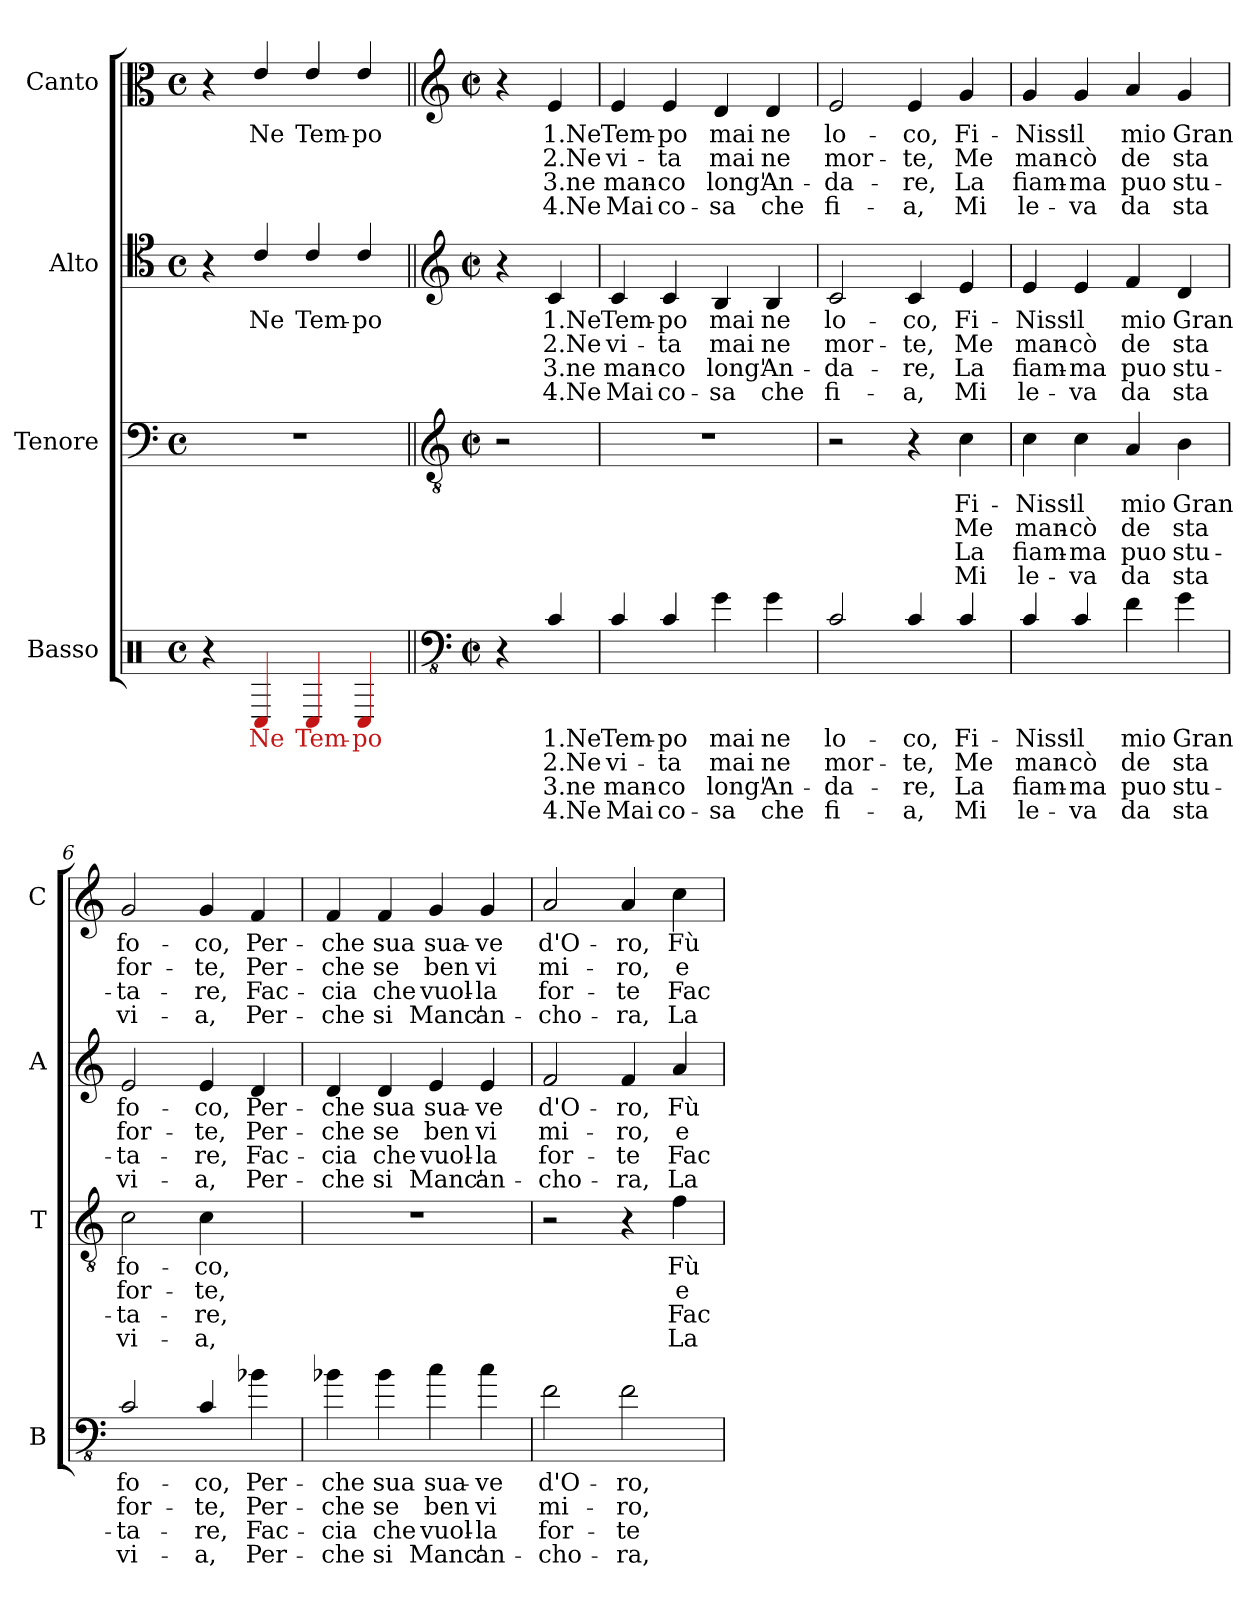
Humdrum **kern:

**kern	**text	**text	**text	**text	**kern	**text	**text	**text	**text	**kern	**text	**text	**text	**text	**kern	**text	**text	**text	**text
*part4	*part4	*part4	*part4	*part4	*part3	*part3	*part3	*part3	*part3	*part2	*part2	*part2	*part2	*part2	*part1	*part1	*part1	*part1	*part1
*staff4	*staff4	*staff4	*staff4	*staff4	*staff3	*staff3	*staff3	*staff3	*staff3	*staff2	*staff2	*staff2	*staff2	*staff2	*staff1	*staff1	*staff1	*staff1	*staff1
*I"Basso	*	*	*	*	*I"Tenore	*	*	*	*	*I"Alto	*	*	*	*	*I"Canto	*	*	*	*
*I'B	*	*	*	*	*I'T	*	*	*	*	*I'A	*	*	*	*	*I'C	*	*	*	*
*clefX	*	*	*	*	*clefF4	*	*	*	*	*clefC4	*	*	*	*	*clefC3	*	*	*	*
*k[]	*	*	*	*	*k[]	*	*	*	*	*k[]	*	*	*	*	*k[]	*	*	*	*
*C:	*	*	*	*	*C:	*	*	*	*	*C:	*	*	*	*	*C:	*	*	*	*
*M4/4	*	*	*	*	*M4/4	*	*	*	*	*M4/4	*	*	*	*	*M4/4	*	*	*	*
*met(c)	*	*	*	*	*met(c)	*	*	*	*	*met(c)	*	*	*	*	*met(c)	*	*	*	*
=1	=1	=1	=1	=1	=1	=1	=1	=1	=1	=1	=1	=1	=1	=1	=1	=1	=1	=1	=1
4r	.	.	.	.	1r	.	.	.	.	4r	.	.	.	.	4r	.	.	.	.
!LO:N:head=solid	!	!	!	!	!	!	!	!	!	!LO:N:head=solid	!	!	!	!	!LO:N:head=solid	!	!	!	!
4C/	Ne	.	.	.	.	.	.	.	.	4c/	Ne	.	.	.	4e/	Ne	.	.	.
!LO:N:head=solid	!	!	!	!	!	!	!	!	!	!LO:N:head=solid	!	!	!	!	!LO:N:head=solid	!	!	!	!
4C/	Tem-	.	.	.	.	.	.	.	.	4c/	Tem-	.	.	.	4e/	Tem-	.	.	.
!LO:N:head=solid	!	!	!	!	!	!	!	!	!	!LO:N:head=solid	!	!	!	!	!LO:N:head=solid	!	!	!	!
4C/	-po	.	.	.	.	.	.	.	.	4c/	-po	.	.	.	4e/	-po	.	.	.
!!LO:LB:g=z
=2||	=2||	=2||	=2||	=2||	=2||	=2||	=2||	=2||	=2||	=2||	=2||	=2||	=2||	=2||	=2||	=2||	=2||	=2||	=2||
*clefFv4	*	*	*	*	*clefGv2	*	*	*	*	*clefG2	*	*	*	*	*clefG2	*	*	*	*
*M2/2	*	*	*	*	*M2/2	*	*	*	*	*M2/2	*	*	*	*	*M2/2	*	*	*	*
*met(c|)	*	*	*	*	*met(c|)	*	*	*	*	*met(c|)	*	*	*	*	*met(c|)	*	*	*	*
4r	.	.	.	.	2r	.	.	.	.	4r	.	.	.	.	4r	.	.	.	.
4C/	1.Ne	2.Ne	3.ne	4.Ne	.	.	.	.	.	4c/	1.Ne	2.Ne	3.ne	4.Ne	4e/	1.Ne	2.Ne	3.ne	4.Ne
=3	=3	=3	=3	=3	=3	=3	=3	=3	=3	=3	=3	=3	=3	=3	=3	=3	=3	=3	=3
4C/	Tem-	vi-	-man-	Mai	1r	.	.	.	.	4c/	Tem-	vi-	man-	Mai	4e/	Tem-	vi-	man-	Mai
4C/	-po	-ta	co	co-	.	.	.	.	.	4c/	-po	-ta	-co	co-	4e/	-po	-ta	-co	co-
4G\	mai	mai	long'	-sa	.	.	.	.	.	4B/	mai	mai	long'	-sa	4d/	mai	mai	long'	-sa
4G\	ne	ne	-An-	che	.	.	.	.	.	4B/	ne	ne	An-	che	4d/	ne	ne	An-	che
=4	=4	=4	=4	=4	=4	=4	=4	=4	=4	=4	=4	=4	=4	=4	=4	=4	=4	=4	=4
2C/	lo-	mor-	-da-	fi-	2r	.	.	.	.	2c/	lo-	mor-	-da-	fi-	2e/	lo-	mor-	-da-	fi-
4C/	-co,	-te,	-re,	-a,	4r	.	.	.	.	4c/	-co,	-te,	-re,	-a,	4e/	-co,	-te,	-re,	-a,
4C/	Fi-	Me	La	Mi	4c\	Fi-	Me	La	Mi	4e/	Fi-	Me	La	Mi	4g/	Fi-	Me	La	Mi
!!LO:LB:g=z
=5	=5	=5	=5	=5	=5	=5	=5	=5	=5	=5	=5	=5	=5	=5	=5	=5	=5	=5	=5
4C/	-Niss'	man-	fiam-	le-	4c\	-Niss'	man-	fiam-	le-	4e/	-Niss'	man-	fiam-	le-	4g/	-Niss'	man-	fiam-	le-
4C/	il	-cò	-ma	-va	4c\	il	-cò	-ma	-va	4e/	il	-cò	-ma	-va	4g/	il	-cò	-ma	-va
4F\	mio	de	puo	da	4A/	mio	de	puo	da	4f/	mio	de	puo	da	4a/	mio	de	puo	da
4G\	Gran	sta	stu-	sta	4B\	Gran	sta	stu-	sta	4d/	Gran	sta	stu-	sta	4g/	Gran	sta	stu-	sta
=6	=6	=6	=6	=6	=6	=6	=6	=6	=6	=6	=6	=6	=6	=6	=6	=6	=6	=6	=6
2C/	fo-	for-	-ta-	vi-	2c\	fo-	for-	-ta-	vi-	2e/	fo-	for-	-ta-	vi-	2g/	fo-	for-	-ta-	vi-
4C/	-co,	-te,	-re,	-a,	4c\	-co,	-te,	-re,	-a,	4e/	-co,	-te,	-re,	-a,	4g/	-co,	-te,	-re,	-a,
4B-X\	Per-	Per-	Fac-	Per-	4ryy	.	.	.	.	4d/	Per-	Per-	Fac-	Per-	4f/	Per-	Per-	Fac-	Per-
=7	=7	=7	=7	=7	=7	=7	=7	=7	=7	=7	=7	=7	=7	=7	=7	=7	=7	=7	=7
4B-X\	-che	-che	-cia	-che	1r	.	.	.	.	4d/	-che	-che	-cia	-che	4f/	-che	-che	-cia	-che
4B-\	sua	se	che	si	.	.	.	.	.	4d/	sua	se	che	si	4f/	sua	se	che	si
4c\	sua-	ben	vuol-	Manc'	.	.	.	.	.	4e/	sua-	ben	vuol-	Manc'	4g/	sua-	ben	vuol-	Manc'
4c\	-ve	vi	-la	an-	.	.	.	.	.	4e/	-ve	vi	-la	an-	4g/	-ve	vi	-la	an-
=8	=8	=8	=8	=8	=8	=8	=8	=8	=8	=8	=8	=8	=8	=8	=8	=8	=8	=8	=8
2F\	d'O-	mi-	for-	-cho-	2r	.	.	.	.	2f/	d'O-	mi-	for-	-cho-	2a/	d'O-	mi-	for-	-cho-
2F\	-ro,	-ro,	-te	-ra,	4r	.	.	.	.	4f/	-ro,	-ro,	-te	-ra,	4a/	-ro,	-ro,	-te	-ra,
.	.	.	.	.	4f\	Fù	e	Fac-	La	4a/	Fù	e	Fac-	La	4cc\	Fù	e	Fac-	La
=	=	=	=	=	=	=	=	=	=	=	=	=	=	=	=	=	=	=	=
*-	*-	*-	*-	*-	*-	*-	*-	*-	*-	*-	*-	*-	*-	*-	*-	*-	*-	*-	*-
